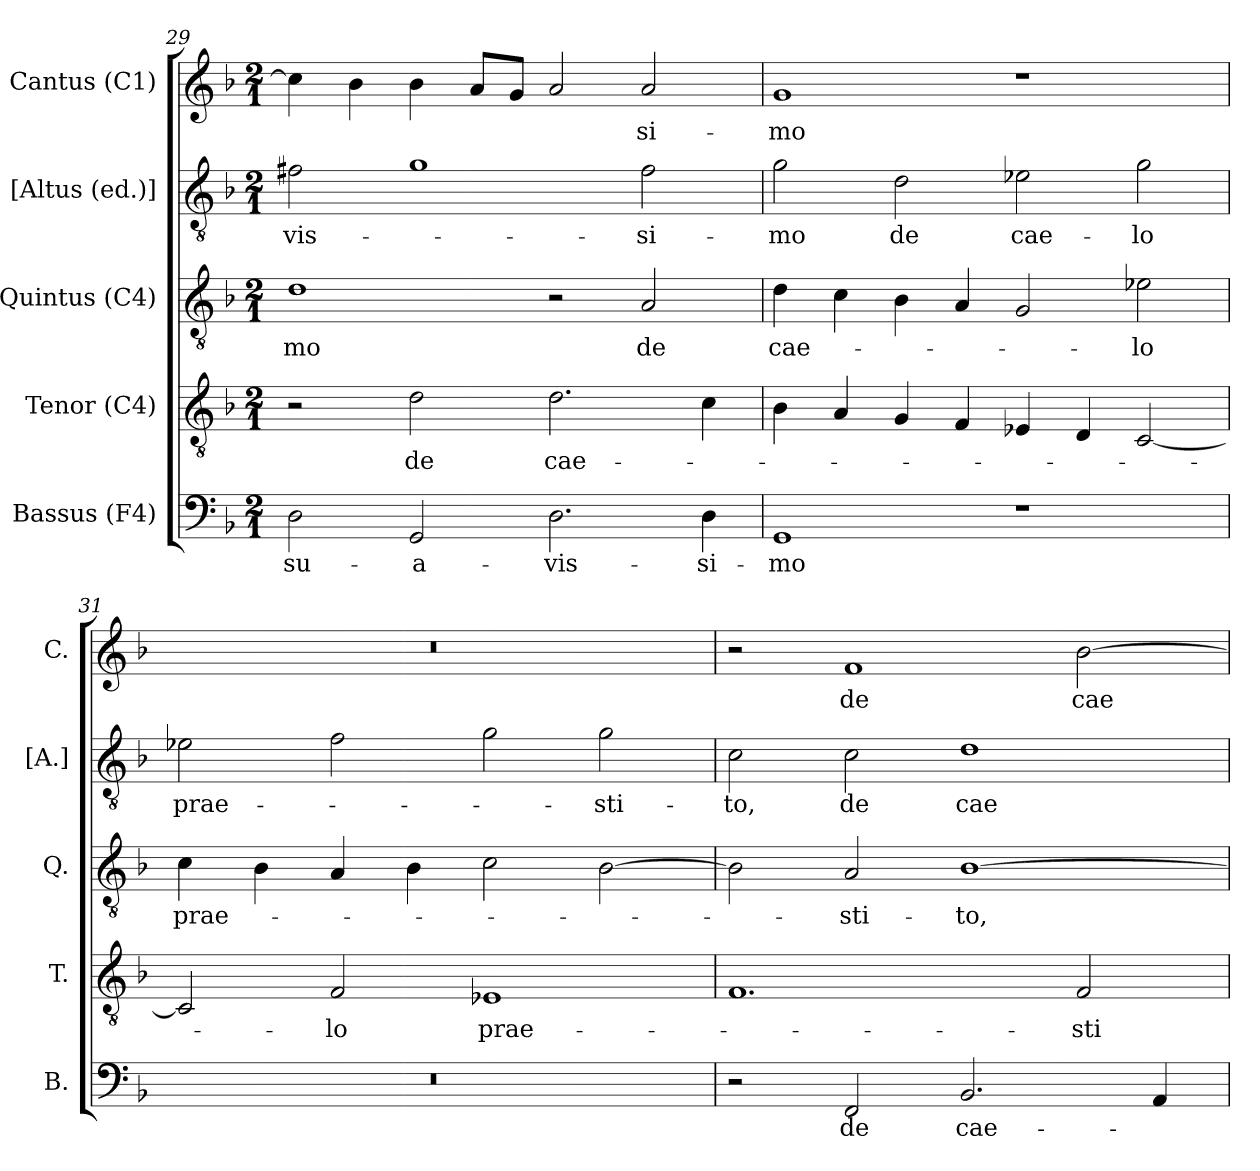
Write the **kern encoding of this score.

**kern	**text	**kern	**text	**kern	**text	**kern	**text	**kern	**text
*part5	*part5	*part4	*part4	*part3	*part3	*part2	*part2	*part1	*part1
*staff5	*staff5	*staff4	*staff4	*staff3	*staff3	*staff2	*staff2	*staff1	*staff1
*I"Bassus (F4)	*	*I"Tenor (C4)	*	*I"Quintus (C4)	*	*I"[Altus (ed.)]	*	*I"Cantus (C1)	*
*I'B.	*	*I'T.	*	*I'Q.	*	*I'[A.]	*	*I'C.	*
!!LO:LB:g=z
*clefF4	*	*clefGv2	*	*clefGv2	*	*clefGv2	*	*clefG2	*
*	*	*ITrd7c12	*	*ITrd7c12	*	*ITrd7c12	*	*	*
*k[b-]	*	*k[b-]	*	*k[b-]	*	*k[b-]	*	*k[b-]	*
*F:	*	*F:	*	*F:	*	*F:	*	*F:	*
*M2/1	*	*M2/1	*	*M2/1	*	*M2/1	*	*M2/1	*
=29	=29	=29	=29	=29	=29	=29	=29	=29	=29
!	!LO:LY:b:color=#000000	!	!	!	!	!	!	!	!
!	!	!	!	!	!LO:LY:b:color=#000000	!	!	!	!
!	!	!	!	!	!	!	!LO:LY:b:color=#000000	!	!
2Di\	su-	2r	.	1Di	-mo	2F#Xi\	-vis-	4cci\]	.
.	.	.	.	.	.	.	.	4b-i\	.
!	!LO:LY:b:color=#000000	!	!	!	!	!	!	!	!
!	!	!	!LO:LY:b:color=#000000	!	!	!	!	!	!
2GGi/	-a-	2Di\	de	.	.	1Gi	.	4b-i\	.
.	.	.	.	.	.	.	.	8ai/L	.
.	.	.	.	.	.	.	.	8gi/J	.
!	!LO:LY:b:color=#000000	!	!	!	!	!	!	!	!
!	!	!	!LO:LY:b:color=#000000	!	!	!	!	!	!
2.Di\	-vis-	2.Di\	cae-	2r	.	.	.	2ai/	.
!	!	!	!	!	!LO:LY:b:color=#000000	!	!	!	!
!	!	!	!	!	!	!	!LO:LY:b:color=#000000	!	!
!	!	!	!	!	!	!	!	!	!LO:LY:b:color=#000000
.	.	.	.	2AAi/	de	2F#i\	-si-	2ai/	-si-
!	!LO:LY:b:color=#000000	!	!	!	!	!	!	!	!
4Di\	-si-	4Ci\	.	.	.	.	.	.	.
=30	=30	=30	=30	=30	=30	=30	=30	=30	=30
!	!LO:LY:b:color=#000000	!	!	!	!	!	!	!	!
!	!	!	!	!	!LO:LY:b:color=#000000	!	!	!	!
!	!	!	!	!	!	!	!LO:LY:b:color=#000000	!	!
!	!	!	!	!	!	!	!	!	!LO:LY:b:color=#000000
1GGi	-mo	4BB-i\	.	4Di\	cae-	2Gi\	-mo	1gi	-mo
.	.	4AAi/	.	4Ci\	.	.	.	.	.
!	!	!	!	!	!	!	!LO:LY:b:color=#000000	!	!
.	.	4GGi/	.	4BB-i\	.	2Di\	de	.	.
.	.	4FFi/	.	4AAi/	.	.	.	.	.
!	!	!	!	!	!	!	!LO:LY:b:color=#000000	!	!
1r	.	4EE-Xi/	.	2GGi/	.	2E-Xi\	cae-	1r	.
.	.	4DDi/	.	.	.	.	.	.	.
!	!	!	!	!	!LO:LY:b:color=#000000	!	!	!	!
!	!	!	!	!	!	!	!LO:LY:b:color=#000000	!	!
.	.	[2CCi/	.	2E-Xi\	-lo	2Gi\	-lo	.	.
=31	=31	=31	=31	=31	=31	=31	=31	=31	=31
!LO:N:vis=1	!	!	!	!	!	!	!	!	!
!	!	!	!	!	!LO:LY:b:color=#000000	!	!	!	!
!	!	!	!	!	!	!	!LO:LY:b:color=#000000	!LO:N:vis=1	!
0r	.	2CCi/]	.	4Ci\	prae-	2E-Xi\	prae-	0r	.
.	.	.	.	4BB-i\	.	.	.	.	.
!	!	!	!LO:LY:b:color=#000000	!	!	!	!	!	!
.	.	2FFi/	-lo	4AAi/	.	2Fi\	.	.	.
.	.	.	.	4BB-i\	.	.	.	.	.
!	!	!	!LO:LY:b:color=#000000	!	!	!	!	!	!
.	.	1EE-Xi	prae-	2Ci\	.	2Gi\	.	.	.
!	!	!	!	!	!	!	!LO:LY:b:color=#000000	!	!
.	.	.	.	[2BB-i\	.	2Gi\	-sti-	.	.
=32	=32	=32	=32	=32	=32	=32	=32	=32	=32
!	!	!	!	!	!	!	!LO:LY:b:color=#000000	!	!
2r	.	1.FFi	.	2BB-i\]	.	2Ci\	-to,	2r	.
!	!LO:LY:b:color=#000000	!	!	!	!	!	!	!	!
!	!	!	!	!	!LO:LY:b:color=#000000	!	!	!	!
!	!	!	!	!	!	!	!LO:LY:b:color=#000000	!	!
!	!	!	!	!	!	!	!	!	!LO:LY:b:color=#000000
2FFi/	de	.	.	2AAi/	-sti-	2Ci\	de	1fi	de
!	!LO:LY:b:color=#000000	!	!	!	!	!	!	!	!
!	!	!	!	!	!LO:LY:b:color=#000000	!	!	!	!
!	!	!	!	!	!	!	!LO:LY:b:color=#000000	!	!
2.BB-i/	cae-	.	.	[1BB-i	-to,	1Di	cae-	.	.
!	!	!	!LO:LY:b:color=#000000	!	!	!	!	!	!
!	!	!	!	!	!	!	!	!	!LO:LY:b:color=#000000
.	.	2FFi/	-sti-	.	.	.	.	[2b-i\	cae-
4AAi/	.	.	.	.	.	.	.	.	.
=	=	=	=	=	=	=	=	=	=
*-	*-	*-	*-	*-	*-	*-	*-	*-	*-
